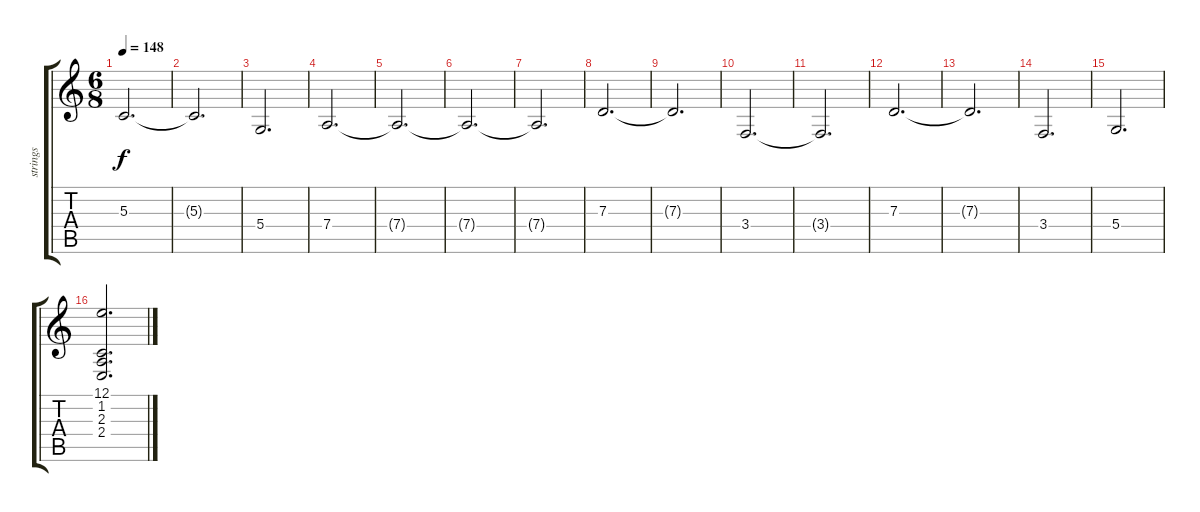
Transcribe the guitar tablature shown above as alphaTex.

\track ("strings" "strings") {instrument stringensemble1}
\staff {score tabs}
\tuning (E4 B3 G3 D3 A2 E2) {hide}
\ts (6 8)
\tempo 148
\clef g2
\ks c
5.3.2{d dy f} |
5.3{t}.2{d} |
5.4.2{d} |
7.4.2{d} |
7.4{t}.2{d} |
7.4{t}.2{d} |
7.4{t}.2{d} |
7.3.2{d} |
7.3{t}.2{d} |
3.4.2{d} |
3.4{t}.2{d} |
7.3.2{d} |
7.3{t}.2{d} |
3.4.2{d} |
5.4.2{d} |
(12.1 1.2 2.3 2.4).2{d}
